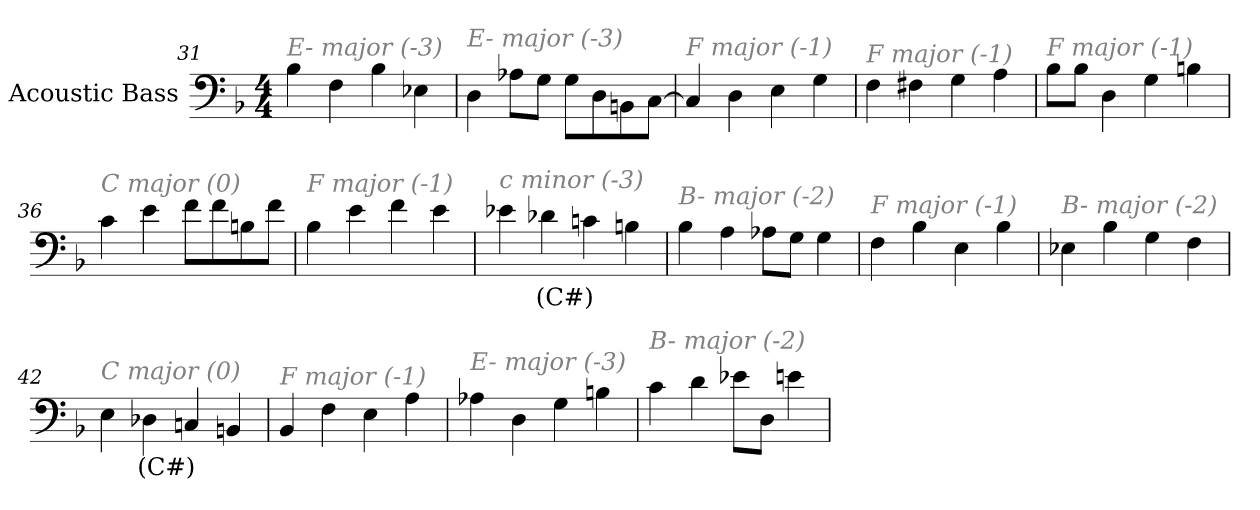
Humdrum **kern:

**kern	**text
*part1	*part1
*staff1	*staff1
*I"Acoustic Bass	*
*clefF4	*
*ITrd7c12	*
*k[b-]	*
*F:	*
*M4/4	*
=31	=31
!LO:TX:i:color=#808080:t=E- major (-3)	!
4BB-	.
4FF	.
4BB-	.
4EE-X	.
=32	=32
!LO:TX:i:color=#808080:t=E- major (-3)	!
4DD	.
8AA-XL	.
8GGJ	.
8GGL	.
8DD	.
8BBBn	.
[8CCJ	.
=33	=33
!LO:TX:i:color=#808080:t=F major (-1)	!
4CC]	.
4DD	.
4EE	.
4GG	.
=34	=34
!LO:TX:i:color=#808080:t=F major (-1)	!
4FF	.
4FF#X	.
4GG	.
4AA	.
=35	=35
!LO:TX:i:color=#808080:t=F major (-1)	!
8BB-L	.
8BB-J	.
4DD	.
4GG	.
4BBn	.
=36	=36
!LO:TX:i:color=#808080:t=C major (0)	!
4C	.
4E	.
8FL	.
8F	.
8BBn	.
8FJ	.
=37	=37
!LO:TX:i:color=#808080:t=F major (-1)	!
4BB-	.
4E	.
4F	.
4E	.
=38	=38
!LO:TX:i:color=#808080:t=c minor (-3)	!
4E-X	.
4D-Xi	(C#)
4Cn	.
4BBn	.
=39	=39
!LO:TX:i:color=#808080:t=B- major (-2)	!
4BB-	.
4AA	.
8AA-XL	.
8GGJ	.
4GG	.
=40	=40
!LO:TX:i:color=#808080:t=F major (-1)	!
4FF	.
4BB-	.
4EE	.
4BB-	.
=41	=41
!LO:TX:i:color=#808080:t=B- major (-2)	!
4EE-X	.
4BB-	.
4GG	.
4FF	.
=42	=42
!LO:TX:i:color=#808080:t=C major (0)	!
4EE	.
4DD-Xi	(C#)
4CCn	.
4BBBn	.
=43	=43
!LO:TX:i:color=#808080:t=F major (-1)	!
4BBB-	.
4FF	.
4EE	.
4AA	.
=44	=44
!LO:TX:i:color=#808080:t=E- major (-3)	!
4AA-X	.
4DD	.
4GG	.
4BBn	.
=45	=45
!LO:TX:i:color=#808080:t=B- major (-2)	!
4C	.
4D	.
8E-XL	.
8DDJ	.
4En	.
=	=
*-	*-
